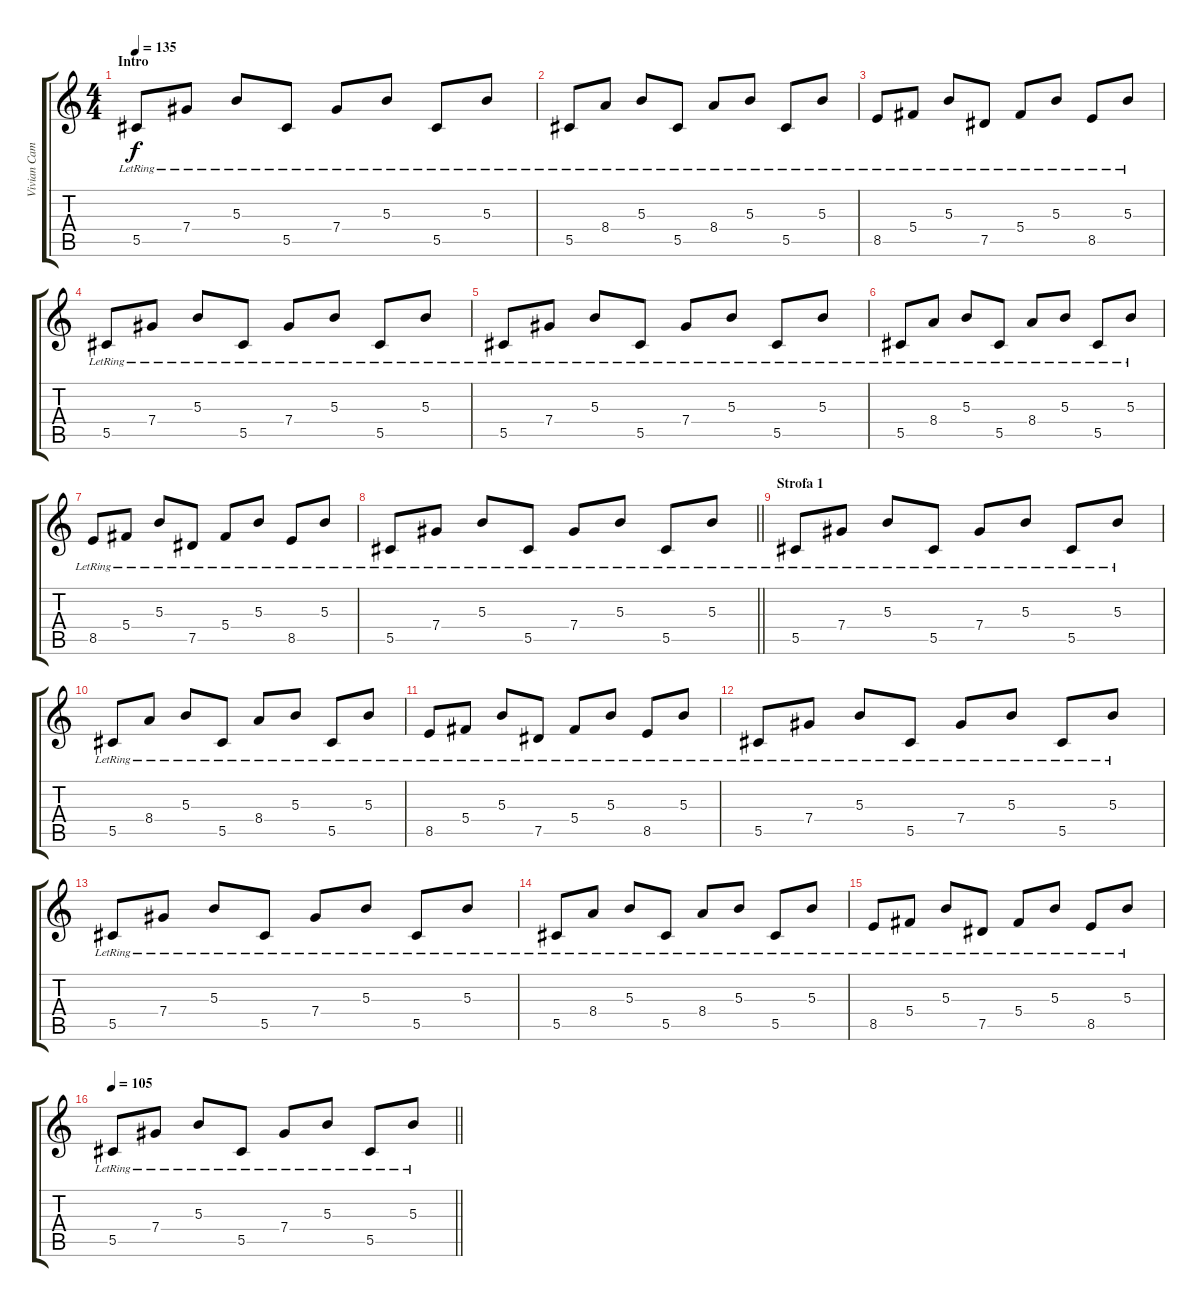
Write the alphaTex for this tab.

\track ("Vivian Campbell" "Vivian Cam") {instrument acousticguitarsteel}
\staff {score tabs}
\tuning (Eb4 Bb3 Gb3 Db3 Ab2 Eb2) {hide}
\ts (4 4)
\section ("" "Intro")
\tempo 135
\tempo 105
\tempo 135
\clef g2
\ks c
5.5{lr}.8{dy f instrument acousticguitarsteel} 7.4{lr}.8 5.3{lr}.8 5.5{lr}.8 7.4{lr}.8 5.3{lr}.8 5.5{lr}.8 5.3{lr}.8 |
5.5{lr}.8 8.4{lr}.8 5.3{lr}.8 5.5{lr}.8 8.4{lr}.8 5.3{lr}.8 5.5{lr}.8 5.3{lr}.8 |
8.5{lr}.8 5.4{lr}.8 5.3{lr}.8 7.5{lr}.8 5.4{lr}.8 5.3{lr}.8 8.5{lr}.8 5.3{lr}.8 |
5.5{lr}.8 7.4{lr}.8 5.3{lr}.8 5.5{lr}.8 7.4{lr}.8 5.3{lr}.8 5.5{lr}.8 5.3{lr}.8 |
5.5{lr}.8 7.4{lr}.8 5.3{lr}.8 5.5{lr}.8 7.4{lr}.8 5.3{lr}.8 5.5{lr}.8 5.3{lr}.8 |
5.5{lr}.8 8.4{lr}.8 5.3{lr}.8 5.5{lr}.8 8.4{lr}.8 5.3{lr}.8 5.5{lr}.8 5.3{lr}.8 |
8.5{lr}.8 5.4{lr}.8 5.3{lr}.8 7.5{lr}.8 5.4{lr}.8 5.3{lr}.8 8.5{lr}.8 5.3{lr}.8 |
\barLineRight lightlight
5.5{lr}.8 7.4{lr}.8 5.3{lr}.8 5.5{lr}.8 7.4{lr}.8 5.3{lr}.8 5.5{lr}.8 5.3{lr}.8 |
\section ("" "Strofa 1")
5.5{lr}.8 7.4{lr}.8 5.3{lr}.8 5.5{lr}.8 7.4{lr}.8 5.3{lr}.8 5.5{lr}.8 5.3{lr}.8 |
5.5{lr}.8 8.4{lr}.8 5.3{lr}.8 5.5{lr}.8 8.4{lr}.8 5.3{lr}.8 5.5{lr}.8 5.3{lr}.8 |
8.5{lr}.8 5.4{lr}.8 5.3{lr}.8 7.5{lr}.8 5.4{lr}.8 5.3{lr}.8 8.5{lr}.8 5.3{lr}.8 |
5.5{lr}.8 7.4{lr}.8 5.3{lr}.8 5.5{lr}.8 7.4{lr}.8 5.3{lr}.8 5.5{lr}.8 5.3{lr}.8 |
5.5{lr}.8 7.4{lr}.8 5.3{lr}.8 5.5{lr}.8 7.4{lr}.8 5.3{lr}.8 5.5{lr}.8 5.3{lr}.8 |
5.5{lr}.8 8.4{lr}.8 5.3{lr}.8 5.5{lr}.8 8.4{lr}.8 5.3{lr}.8 5.5{lr}.8 5.3{lr}.8 |
8.5{lr}.8 5.4{lr}.8 5.3{lr}.8 7.5{lr}.8 5.4{lr}.8 5.3{lr}.8 8.5{lr}.8 5.3{lr}.8 |
\tempo 105
\barLineRight lightlight
5.5{lr}.8 7.4{lr}.8 5.3{lr}.8 5.5{lr}.8 7.4{lr}.8 5.3{lr}.8 5.5{lr}.8 5.3{lr}.8
